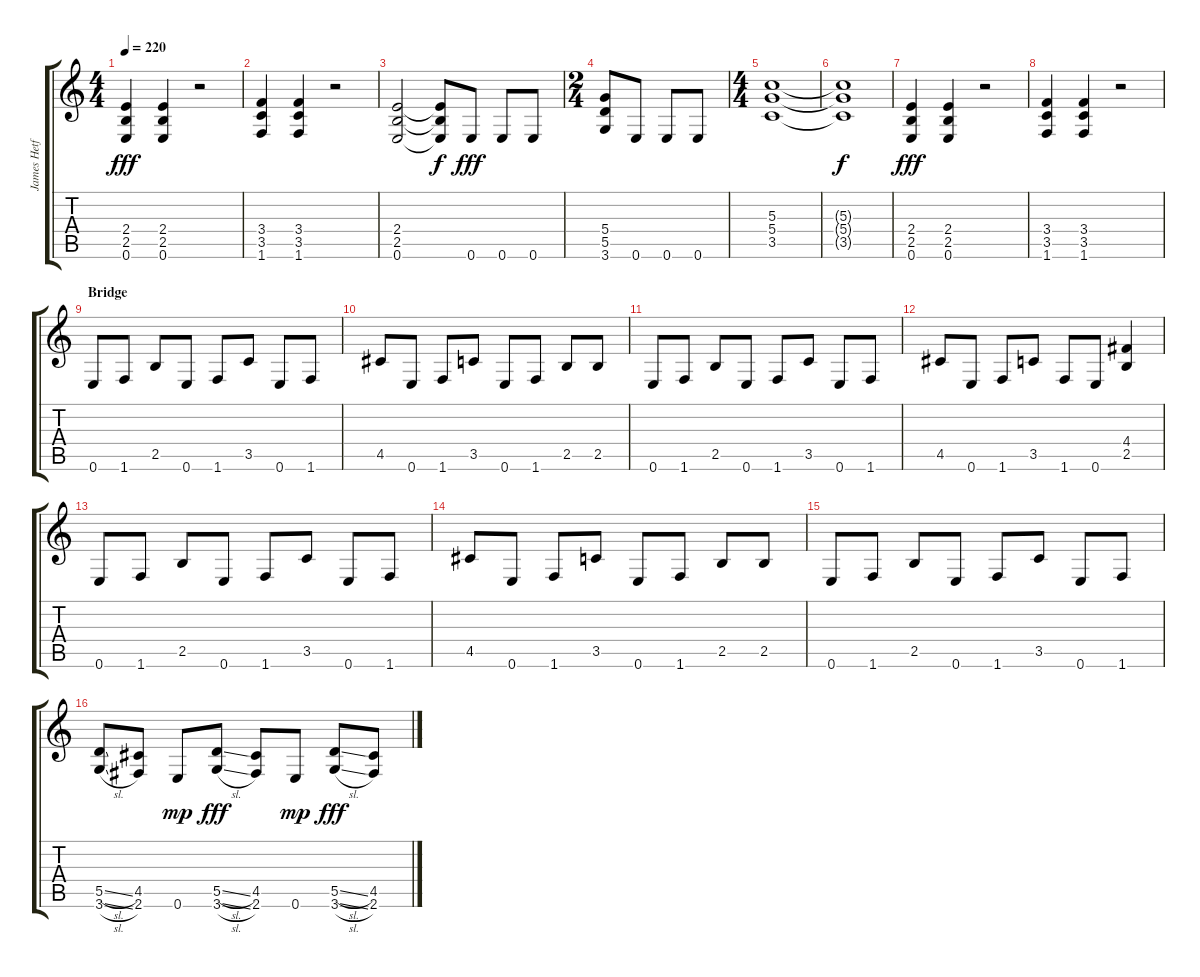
\track ("James Hetfield" "James Hetf") {instrument distortionguitar}
\staff {score tabs}
\tuning (E4 B3 G3 D3 A2 E2) {hide}
\ts (4 4)
\tempo 220
\clef g2
\ks c
(2.4 2.5 0.6).4{dy fff} (2.4 2.5 0.6).4 r.2 |
(3.4 3.5 1.6).4 (3.4 3.5 1.6).4 r.2 |
(2.4 2.5 0.6).2 (2.4{t} 2.5{t} 0.6{t}).8{dy f} 0.6.8{dy fff} 0.6.8 0.6.8 |
\ts (2 4)
(5.4 5.5 3.6).8 0.6.8 0.6.8 0.6.8 |
\ts (4 4)
(5.3 5.4 3.5).1 |
(5.3{t} 5.4{t} 3.5{t}).1{dy f} |
(2.4 2.5 0.6).4{dy fff} (2.4 2.5 0.6).4 r.2 |
(3.4 3.5 1.6).4 (3.4 3.5 1.6).4 r.2 |
\section ("" "Bridge")
0.6.8 1.6.8 2.5.8 0.6.8 1.6.8 3.5.8 0.6.8 1.6.8 |
4.5.8 0.6.8 1.6.8 3.5.8 0.6.8 1.6.8 2.5.8 2.5.8 |
0.6.8 1.6.8 2.5.8 0.6.8 1.6.8 3.5.8 0.6.8 1.6.8 |
4.5.8 0.6.8 1.6.8 3.5.8 1.6.8 0.6.8 (4.4 2.5).4 |
0.6.8 1.6.8 2.5.8 0.6.8 1.6.8 3.5.8 0.6.8 1.6.8 |
4.5.8 0.6.8 1.6.8 3.5.8 0.6.8 1.6.8 2.5.8 2.5.8 |
0.6.8 1.6.8 2.5.8 0.6.8 1.6.8 3.5.8 0.6.8 1.6.8 |
(5.5{sl} 3.6{sl}).8 (4.5 2.6).8 0.6.8{dy mp} (5.5{sl} 3.6{sl}).8{dy fff} (4.5 2.6).8 0.6.8{dy mp} (5.5{sl} 3.6{sl}).8{dy fff} (4.5 2.6).8
